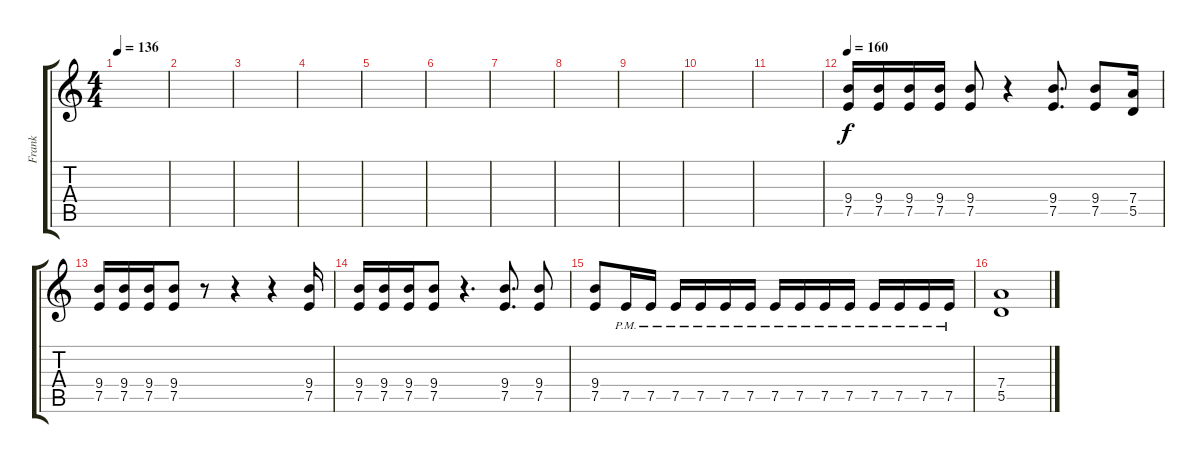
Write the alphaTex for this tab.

\track ("Frank" "Frank") {instrument overdrivenguitar}
\staff {score tabs}
\tuning (E4 B3 G3 D3 A2 E2) {hide}
\ts (4 4)
\tempo 136
\clef g2
\ks c
|
|
|
|
|
|
|
|
|
|
|
\tempo 160
(9.4 7.5).16 (9.4 7.5).16 (9.4 7.5).16 (9.4 7.5).16 (9.4 7.5).8 r.4 (9.4 7.5).8{d} (9.4 7.5).8 (7.4 5.5).16 |
(9.4 7.5).16 (9.4 7.5).16 (9.4 7.5).16 (9.4 7.5).8 r.8 r.4 r.4 (9.4 7.5).16 |
(9.4 7.5).16 (9.4 7.5).16 (9.4 7.5).16 (9.4 7.5).8 r.4{d} (9.4 7.5).8{d} (9.4 7.5).8 |
(9.4 7.5).8 7.5{pm}.16 7.5{pm}.16 7.5{pm}.16 7.5{pm}.16 7.5{pm}.16 7.5{pm}.16 7.5{pm}.16 7.5{pm}.16 7.5{pm}.16 7.5{pm}.16 7.5{pm}.16 7.5{pm}.16 7.5{pm}.16 7.5{pm}.16 |
(7.4 5.5).1
